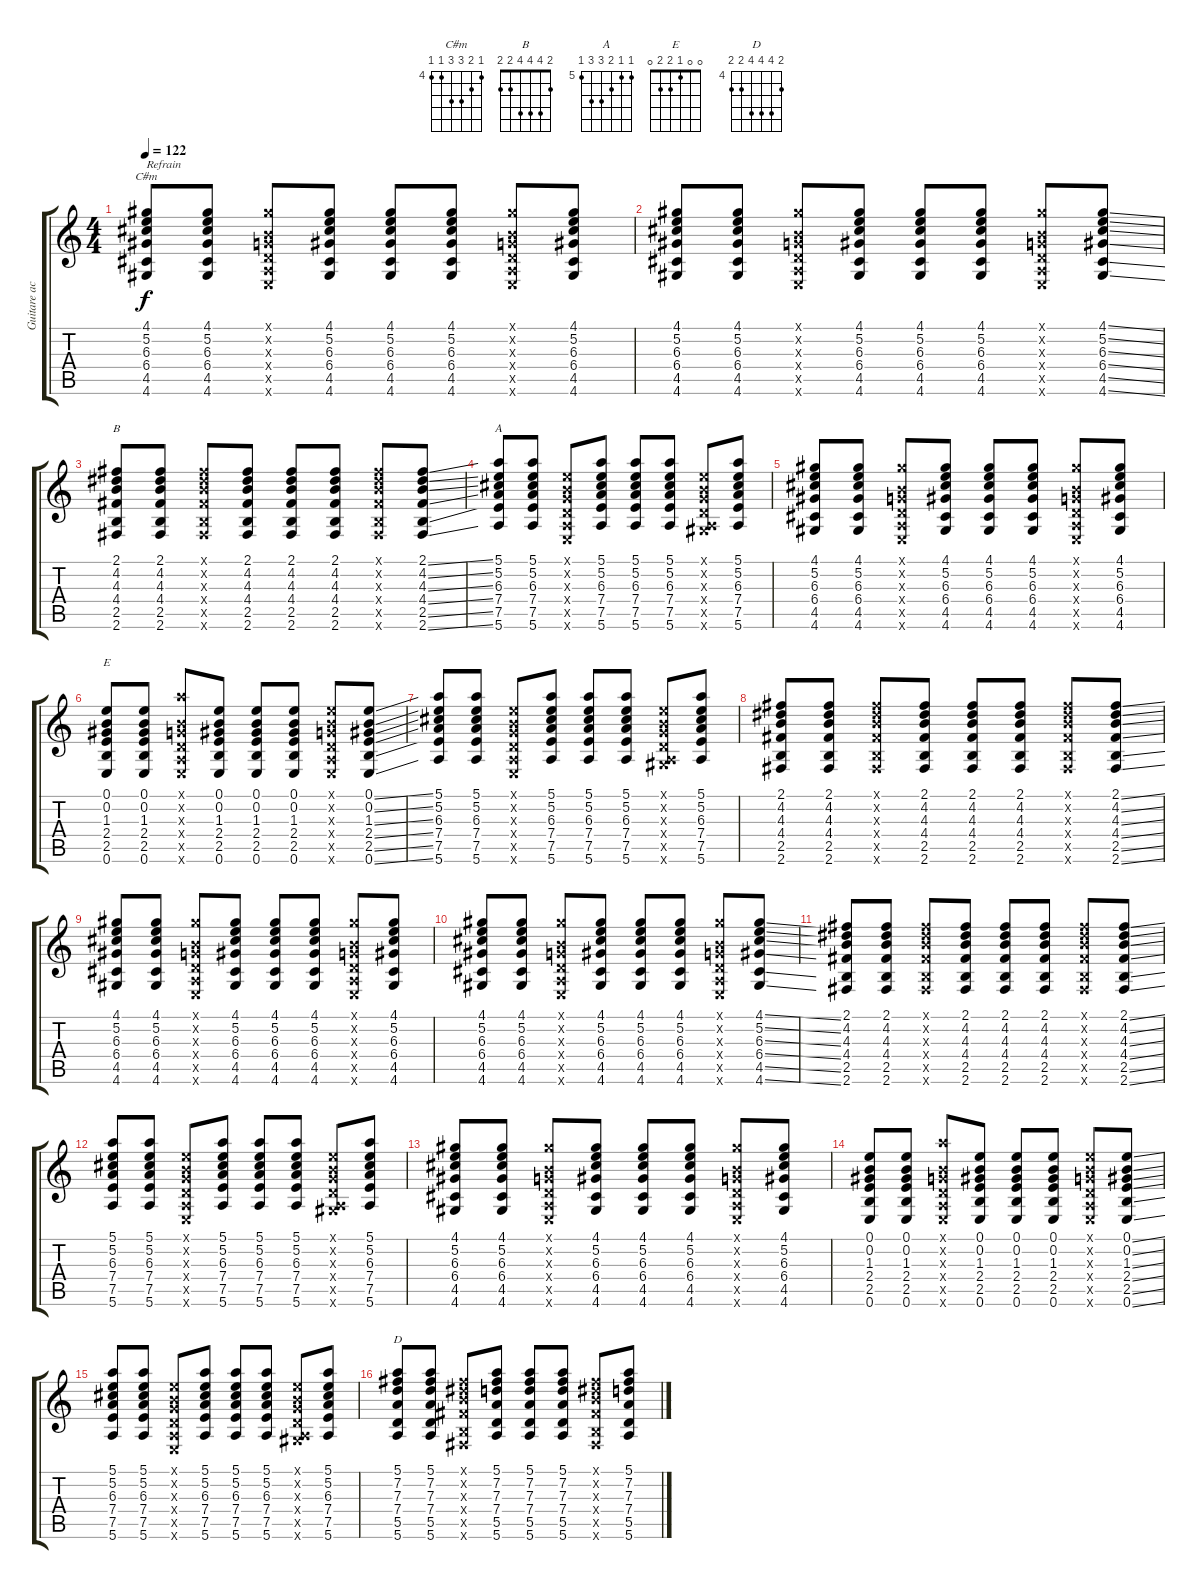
\track ("Guitare acoustique" "Guitare ac") {instrument acousticguitarnylon}
\staff {score tabs}
\tuning (E4 B3 G3 D3 A2 E2) {hide}
\chord ("C#m" 4 5 6 6 4 4) {firstfret 4}
\chord ("B" 2 4 4 4 2 2)
\chord ("A" 5 5 6 7 7 5) {firstfret 5}
\chord ("E" 0 0 1 2 2 0)
\chord ("D" 5 7 7 7 5 5) {firstfret 4}
\ts (4 4)
\tempo 122
\clef g2
\ks c
(4.1 5.2 6.3 6.4 4.5 4.6).8{ch "C#m" txt "Refrain" dy f} (4.1 5.2 6.3 6.4 4.5 4.6).8 (4.1{x} 0.2{x} 0.3{x} 0.4{x} 0.5{x} 0.6{x}).8 (4.1 5.2 6.3 6.4 4.5 4.6).8 (4.1 5.2 6.3 6.4 4.5 4.6).8 (4.1 5.2 6.3 6.4 4.5 4.6).8 (4.1{x} 0.2{x} 0.3{x} 0.4{x} 0.5{x} 0.6{x}).8 (4.1 5.2 6.3 6.4 4.5 4.6).8 |
(4.1 5.2 6.3 6.4 4.5 4.6).8 (4.1 5.2 6.3 6.4 4.5 4.6).8 (4.1{x} 0.2{x} 0.3{x} 0.4{x} 0.5{x} 0.6{x}).8 (4.1 5.2 6.3 6.4 4.5 4.6).8 (4.1 5.2 6.3 6.4 4.5 4.6).8 (4.1 5.2 6.3 6.4 4.5 4.6).8 (4.1{x} 0.2{x} 0.3{x} 0.4{x} 0.5{x} 0.6{x}).8 (4.1{ss} 5.2{ss} 6.3{ss} 6.4{ss} 4.5{ss} 4.6{ss}).8 |
(2.1 4.2 4.3 4.4 2.5 2.6).8{ch "B"} (2.1 4.2 4.3 4.4 2.5 2.6).8 (2.1{x} 4.2{x} 4.3{x} 4.4{x} 2.5{x} 2.6{x}).8 (2.1 4.2 4.3 4.4 2.5 2.6).8 (2.1 4.2 4.3 4.4 2.5 2.6).8 (2.1 4.2 4.3 4.4 2.5 2.6).8 (2.1{x} 4.2{x} 4.3{x} 4.4{x} 2.5{x} 2.6{x}).8 (2.1{ss} 4.2{ss} 4.3{ss} 4.4{ss} 2.5{ss} 2.6{ss}).8 |
(5.1 5.2 6.3 7.4 7.5 5.6).8{ch "A"} (5.1 5.2 6.3 7.4 7.5 5.6).8 (0.1{x} 0.2{x} 0.3{x} 0.4{x} 0.5{x} 0.6{x}).8 (5.1 5.2 6.3 7.4 7.5 5.6).8 (5.1 5.2 6.3 7.4 7.5 5.6).8 (5.1 5.2 6.3 7.4 7.5 5.6).8 (0.1{x} 0.2{x} 0.3{x} 0.4{x} 0.5{x} 4.6{x}).8 (5.1 5.2 6.3 7.4 7.5 5.6).8 |
(4.1 5.2 6.3 6.4 4.5 4.6).8 (4.1 5.2 6.3 6.4 4.5 4.6).8 (4.1{x} 0.2{x} 0.3{x} 0.4{x} 0.5{x} 0.6{x}).8 (4.1 5.2 6.3 6.4 4.5 4.6).8 (4.1 5.2 6.3 6.4 4.5 4.6).8 (4.1 5.2 6.3 6.4 4.5 4.6).8 (4.1{x} 0.2{x} 0.3{x} 0.4{x} 0.5{x} 0.6{x}).8 (4.1 5.2 6.3 6.4 4.5 4.6).8 |
(0.1 0.2 1.3 2.4 2.5 0.6).8{ch "E"} (0.1 0.2 1.3 2.4 2.5 0.6).8 (5.1{x} 0.2{x} 0.3{x} 0.4{x} 0.5{x} 0.6{x}).8 (0.1 0.2 1.3 2.4 2.5 0.6).8 (0.1 0.2 1.3 2.4 2.5 0.6).8 (0.1 0.2 1.3 2.4 2.5 0.6).8 (0.1{x} 0.2{x} 0.3{x} 0.4{x} 0.5{x} 0.6{x}).8 (0.1{ss} 0.2{ss} 1.3{ss} 2.4{ss} 2.5{ss} 0.6{ss}).8 |
(5.1 5.2 6.3 7.4 7.5 5.6).8 (5.1 5.2 6.3 7.4 7.5 5.6).8 (0.1{x} 0.2{x} 0.3{x} 0.4{x} 0.5{x} 0.6{x}).8 (5.1 5.2 6.3 7.4 7.5 5.6).8 (5.1 5.2 6.3 7.4 7.5 5.6).8 (5.1 5.2 6.3 7.4 7.5 5.6).8 (0.1{x} 0.2{x} 0.3{x} 0.4{x} 0.5{x} 4.6{x}).8 (5.1 5.2 6.3 7.4 7.5 5.6).8 |
(2.1 4.2 4.3 4.4 2.5 2.6).8 (2.1 4.2 4.3 4.4 2.5 2.6).8 (2.1{x} 4.2{x} 4.3{x} 4.4{x} 2.5{x} 2.6{x}).8 (2.1 4.2 4.3 4.4 2.5 2.6).8 (2.1 4.2 4.3 4.4 2.5 2.6).8 (2.1 4.2 4.3 4.4 2.5 2.6).8 (2.1{x} 4.2{x} 4.3{x} 4.4{x} 2.5{x} 2.6{x}).8 (2.1{ss} 4.2{ss} 4.3{ss} 4.4{ss} 2.5{ss} 2.6{ss}).8 |
(4.1 5.2 6.3 6.4 4.5 4.6).8 (4.1 5.2 6.3 6.4 4.5 4.6).8 (4.1{x} 0.2{x} 0.3{x} 0.4{x} 0.5{x} 0.6{x}).8 (4.1 5.2 6.3 6.4 4.5 4.6).8 (4.1 5.2 6.3 6.4 4.5 4.6).8 (4.1 5.2 6.3 6.4 4.5 4.6).8 (4.1{x} 0.2{x} 0.3{x} 0.4{x} 0.5{x} 0.6{x}).8 (4.1 5.2 6.3 6.4 4.5 4.6).8 |
(4.1 5.2 6.3 6.4 4.5 4.6).8 (4.1 5.2 6.3 6.4 4.5 4.6).8 (4.1{x} 0.2{x} 0.3{x} 0.4{x} 0.5{x} 0.6{x}).8 (4.1 5.2 6.3 6.4 4.5 4.6).8 (4.1 5.2 6.3 6.4 4.5 4.6).8 (4.1 5.2 6.3 6.4 4.5 4.6).8 (4.1{x} 0.2{x} 0.3{x} 0.4{x} 0.5{x} 0.6{x}).8 (4.1{ss} 5.2{ss} 6.3{ss} 6.4{ss} 4.5{ss} 4.6{ss}).8 |
(2.1 4.2 4.3 4.4 2.5 2.6).8 (2.1 4.2 4.3 4.4 2.5 2.6).8 (2.1{x} 4.2{x} 4.3{x} 4.4{x} 2.5{x} 2.6{x}).8 (2.1 4.2 4.3 4.4 2.5 2.6).8 (2.1 4.2 4.3 4.4 2.5 2.6).8 (2.1 4.2 4.3 4.4 2.5 2.6).8 (2.1{x} 4.2{x} 4.3{x} 4.4{x} 2.5{x} 2.6{x}).8 (2.1{ss} 4.2{ss} 4.3{ss} 4.4{ss} 2.5{ss} 2.6{ss}).8 |
(5.1 5.2 6.3 7.4 7.5 5.6).8 (5.1 5.2 6.3 7.4 7.5 5.6).8 (0.1{x} 0.2{x} 0.3{x} 0.4{x} 0.5{x} 0.6{x}).8 (5.1 5.2 6.3 7.4 7.5 5.6).8 (5.1 5.2 6.3 7.4 7.5 5.6).8 (5.1 5.2 6.3 7.4 7.5 5.6).8 (0.1{x} 0.2{x} 0.3{x} 0.4{x} 0.5{x} 4.6{x}).8 (5.1 5.2 6.3 7.4 7.5 5.6).8 |
(4.1 5.2 6.3 6.4 4.5 4.6).8 (4.1 5.2 6.3 6.4 4.5 4.6).8 (4.1{x} 0.2{x} 0.3{x} 0.4{x} 0.5{x} 0.6{x}).8 (4.1 5.2 6.3 6.4 4.5 4.6).8 (4.1 5.2 6.3 6.4 4.5 4.6).8 (4.1 5.2 6.3 6.4 4.5 4.6).8 (4.1{x} 0.2{x} 0.3{x} 0.4{x} 0.5{x} 0.6{x}).8 (4.1 5.2 6.3 6.4 4.5 4.6).8 |
(0.1 0.2 1.3 2.4 2.5 0.6).8 (0.1 0.2 1.3 2.4 2.5 0.6).8 (5.1{x} 0.2{x} 0.3{x} 0.4{x} 0.5{x} 0.6{x}).8 (0.1 0.2 1.3 2.4 2.5 0.6).8 (0.1 0.2 1.3 2.4 2.5 0.6).8 (0.1 0.2 1.3 2.4 2.5 0.6).8 (0.1{x} 0.2{x} 0.3{x} 0.4{x} 0.5{x} 0.6{x}).8 (0.1{ss} 0.2{ss} 1.3{ss} 2.4{ss} 2.5{ss} 0.6{ss}).8 |
(5.1 5.2 6.3 7.4 7.5 5.6).8 (5.1 5.2 6.3 7.4 7.5 5.6).8 (0.1{x} 0.2{x} 0.3{x} 0.4{x} 0.5{x} 0.6{x}).8 (5.1 5.2 6.3 7.4 7.5 5.6).8 (5.1 5.2 6.3 7.4 7.5 5.6).8 (5.1 5.2 6.3 7.4 7.5 5.6).8 (0.1{x} 0.2{x} 0.3{x} 0.4{x} 0.5{x} 4.6{x}).8 (5.1 5.2 6.3 7.4 7.5 5.6).8 |
(5.1 7.2 7.3 7.4 5.5 5.6).8{ch "D"} (5.1 7.2 7.3 7.4 5.5 5.6).8 (2.1{x} 4.2{x} 4.3{x} 4.4{x} 2.5{x} 2.6{x}).8 (5.1 7.2 7.3 7.4 5.5 5.6).8 (5.1 7.2 7.3 7.4 5.5 5.6).8 (5.1 7.2 7.3 7.4 5.5 5.6).8 (2.1{x} 4.2{x} 4.3{x} 4.4{x} 2.5{x} 2.6{x}).8 (5.1 7.2 7.3 7.4 5.5 5.6).8
